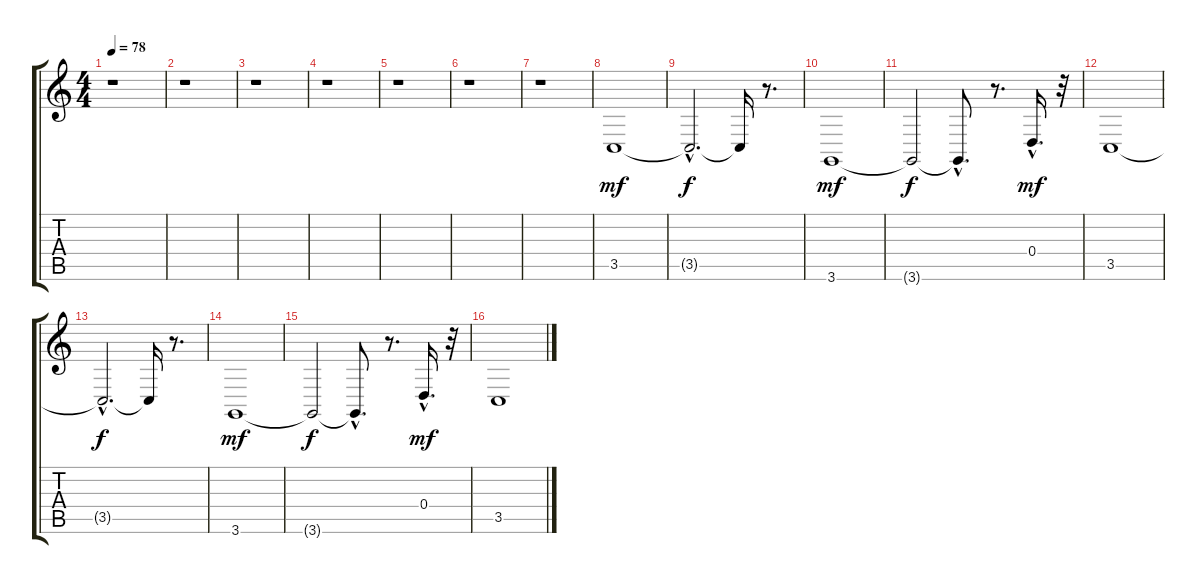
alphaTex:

\track "" {instrument acousticgrandpiano}
\staff {score tabs}
\tuning (E4 B3 G3 D3 A2 E2) {hide}
\ts (4 4)
\tempo 78
\clef g2
\ks c
r.1{dy mf} |
r.1 |
r.1 |
r.1 |
r.1 |
r.1 |
r.1 |
3.5.1 |
3.5{hac t}.2{d dy f} 3.5{t}.16 r.8{d} |
3.6.1{dy mf} |
3.6{t}.2{dy f} 3.6{hac t}.8{d} r.8{d} 0.4{hac}.16{d dy mf} r.32 |
3.5.1 |
3.5{hac t}.2{d dy f} 3.5{t}.16 r.8{d} |
3.6.1{dy mf} |
3.6{t}.2{dy f} 3.6{hac t}.8{d} r.8{d} 0.4{hac}.16{d dy mf} r.32 |
3.5.1
